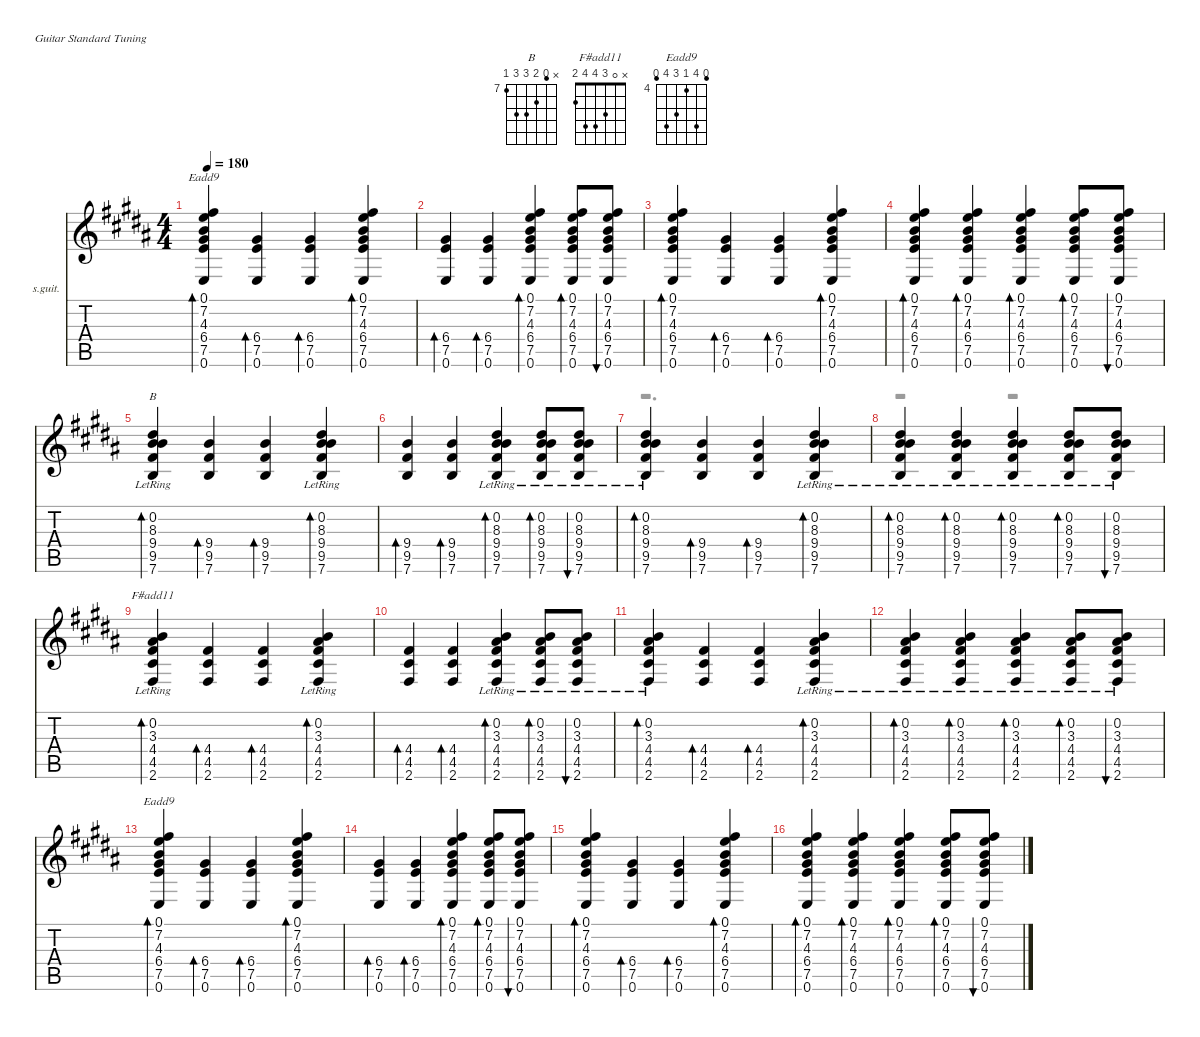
\defaultSystemsLayout 4
\hideDynamics
\bracketExtendMode nobrackets
\firstSystemTrackNameOrientation horizontal
\otherSystemsTrackNameOrientation horizontal
\track ("Guitar III" "s.guit.") {instrument acousticguitarsteel}
\staff {score tabs}
\tuning (E4 B3 G3 D3 A2 E2)
\chord ("B" x 6 8 9 9 7) {firstfret 7 showfingering false}
\chord ("F#add11" x 0 3 4 4 2) {showfingering false}
\chord ("Eadd9" 3 7 4 6 7 3) {firstfret 4}
\voice
\ts (4 4)
\tempo 180
\clef g2
\ks b
(7.5 6.4 4.3 7.2 0.6 0.1).4{bd 30 ch "Eadd9" dy mp} (7.5 6.4 0.6).4{bd 30} (7.5 6.4 0.6).4{bd 30} (7.5 6.4 4.3 7.2 0.6 0.1).4{bd 30} |
(7.5 6.4 0.6).4{bd 30} (7.5 6.4 0.6).4{bd 30} (7.5 6.4 4.3 7.2 0.6 0.1).4{bd 30} (7.5 6.4 4.3 7.2 0.6 0.1).8{bd 30} (7.5 6.4 4.3 7.2 0.6 0.1).8{bu 30} |
(7.5 6.4 4.3 7.2 0.6 0.1).4{bd 30} (7.5 6.4 0.6).4{bd 30} (7.5 6.4 0.6).4{bd 30} (7.5 6.4 4.3 7.2 0.6 0.1).4{bd 30} |
(7.5 6.4 4.3 7.2 0.6 0.1).4{bd 30} (7.5 6.4 4.3 7.2 0.6 0.1).4{bd 30} (7.5 6.4 4.3 7.2 0.6 0.1).4{bd 30} (7.5 6.4 4.3 7.2 0.6 0.1).8{bd 30} (7.5 6.4 4.3 7.2 0.6 0.1).8{bu 30} |
(7.6 9.5 9.4 8.3{lr} 0.2{lr}).4{bd 30 ch "B"} (7.6 9.5 9.4).4{bd 30} (7.6 9.5 9.4).4{bd 30} (7.6 9.5 9.4 8.3{lr} 0.2{lr}).4{bd 30} |
(7.6 9.5 9.4).4{bd 30} (7.6 9.5 9.4).4{bd 30} (7.6 9.5 9.4 8.3 0.2{lr}).4{bd 30} (7.6 9.5 9.4 8.3 0.2{lr}).8{bd 30} (7.6 9.5 9.4 8.3 0.2{lr}).8{bu 30} |
(7.6 9.5 9.4 8.3{lr} 0.2{lr}).4{bd 30} (7.6 9.5 9.4).4{bd 30} (7.6 9.5 9.4).4{bd 30} (7.6 9.5 9.4 8.3 0.2{lr}).4{bd 30} |
(7.6 9.5 9.4 8.3 0.2{lr}).4{bd 30} (7.6 9.5 9.4 8.3 0.2{lr}).4{bd 30} (7.6 9.5 9.4 8.3 0.2{lr}).4{bd 30} (7.6 9.5 9.4 8.3 0.2{lr}).8{bd 30} (7.6 9.5 9.4 8.3 0.2{lr}).8{bu 30} |
(2.6 4.5 4.4 3.3{lr} 0.2{lr}).4{bd 30 ch "F#add11"} (2.6 4.5 4.4).4{bd 30} (2.6 4.5 4.4).4{bd 30} (2.6 4.5 4.4 3.3{lr} 0.2{lr}).4{bd 30} |
(2.6 4.5 4.4).4{bd 30} (2.6 4.5 4.4).4{bd 30} (2.6 4.5 4.4 3.3{lr} 0.2{lr}).4{bd 30} (2.6 4.5 4.4 3.3{lr} 0.2{lr}).8{bd 30} (2.6 4.5 4.4 3.3{lr} 0.2{lr}).8{bu 30} |
(2.6 4.5 4.4 3.3{lr} 0.2{lr}).4{bd 30} (2.6 4.5 4.4).4{bd 30} (2.6 4.5 4.4).4{bd 30} (2.6 4.5 4.4 3.3{lr} 0.2{lr}).4{bd 30} |
(2.6 4.5 4.4 3.3{lr} 0.2{lr}).4{bd 30} (2.6 4.5 4.4 3.3{lr} 0.2{lr}).4{bd 30} (2.6 4.5 4.4 3.3{lr} 0.2{lr}).4{bd 30} (2.6 4.5 4.4 3.3{lr} 0.2{lr}).8{bd 30} (2.6 4.5 4.4 3.3{lr} 0.2{lr}).8{bu 30} |
(7.5 6.4 4.3 7.2 0.6 0.1).4{bd 30 ch "Eadd9"} (7.5 6.4 0.6).4{bd 30} (7.5 6.4 0.6).4{bd 30} (7.5 6.4 4.3 7.2 0.6 0.1).4{bd 30} |
(7.5 6.4 0.6).4{bd 30} (7.5 6.4 0.6).4{bd 30} (7.5 6.4 4.3 7.2 0.6 0.1).4{bd 30} (7.5 6.4 4.3 7.2 0.6 0.1).8{bd 30} (7.5 6.4 4.3 7.2 0.6 0.1).8{bu 30} |
(7.5 6.4 4.3 7.2 0.6 0.1).4{bd 30} (7.5 6.4 0.6).4{bd 30} (7.5 6.4 0.6).4{bd 30} (7.5 6.4 4.3 7.2 0.6 0.1).4{bd 30} |
(7.5 6.4 4.3 7.2 0.6 0.1).4{bd 30} (7.5 6.4 4.3 7.2 0.6 0.1).4{bd 30} (7.5 6.4 4.3 7.2 0.6 0.1).4{bd 30} (7.5 6.4 4.3 7.2 0.6 0.1).8{bd 30} (7.5 6.4 4.3 7.2 0.6 0.1).8{bu 30}
\voice
\clef g2
\ottava regular
\simile none
\ks b
|
|
|
|
|
|
r.2{d dy mf} |
r.2 r.2 |
|
|
|
|
|
|
|
\voice
\clef g2
\ottava regular
\simile none
\ks b
|
|
|
|
|
|
r.2{d dy mf} |
r.2 r.2 |
|
|
|
|
|
|
|
\voice
\clef g2
\ottava regular
\simile none
\ks b
|
|
|
|
|
|
r.2{d dy mf} |
r.2 r.2 |
|
|
|
|
|
|
|
